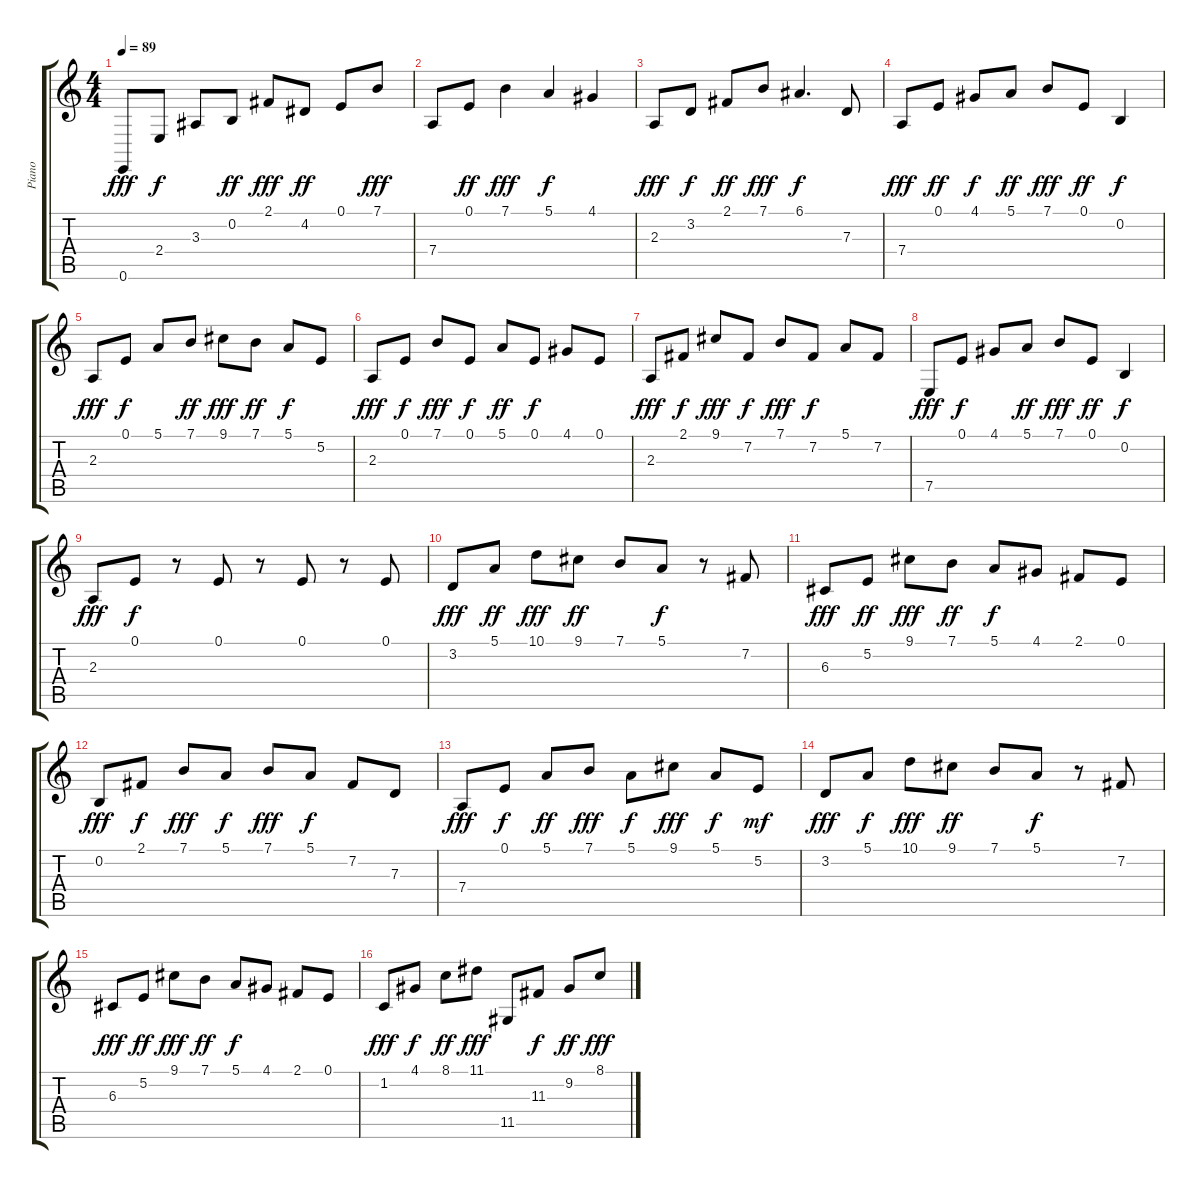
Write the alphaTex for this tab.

\track ("Piano" "Piano") {instrument acousticgrandpiano}
\staff {score tabs}
\tuning (E4 B3 G3 D3 A2 E2) {hide}
\ts (4 4)
\tempo 89
\clef g2
\ks c
0.6.8{dy fff} 2.4.8{dy f} 3.3.8 0.2.8{dy ff} 2.1.8{dy fff} 4.2.8{dy ff} 0.1.8 7.1.8{dy fff} |
7.4.8 0.1.8{dy ff} 7.1.4{dy fff} 5.1.4{dy f} 4.1.4 |
2.3.8{dy fff} 3.2.8{dy f} 2.1.8{dy ff} 7.1.8{dy fff} 6.1.4{d dy f} 7.3.8 |
7.4.8{dy fff} 0.1.8{dy ff} 4.1.8{dy f} 5.1.8{dy ff} 7.1.8{dy fff} 0.1.8{dy ff} 0.2.4{dy f} |
2.3.8{dy fff} 0.1.8{dy f} 5.1.8 7.1.8{dy ff} 9.1.8{dy fff} 7.1.8{dy ff} 5.1.8{dy f} 5.2.8 |
2.3.8{dy fff} 0.1.8{dy f} 7.1.8{dy fff} 0.1.8{dy f} 5.1.8{dy ff} 0.1.8{dy f} 4.1.8 0.1.8 |
2.3.8{dy fff} 2.1.8{dy f} 9.1.8{dy fff} 7.2.8{dy f} 7.1.8{dy fff} 7.2.8{dy f} 5.1.8 7.2.8 |
7.5.8{dy fff} 0.1.8{dy f} 4.1.8 5.1.8{dy ff} 7.1.8{dy fff} 0.1.8{dy ff} 0.2.4{dy f} |
2.3.8{dy fff} 0.1.8{dy f} r.8 0.1.8 r.8 0.1.8 r.8 0.1.8 |
3.2.8{dy fff} 5.1.8{dy ff} 10.1.8{dy fff} 9.1.8{dy ff} 7.1.8 5.1.8{dy f} r.8 7.2.8 |
6.3.8{dy fff} 5.2.8{dy ff} 9.1.8{dy fff} 7.1.8{dy ff} 5.1.8{dy f} 4.1.8 2.1.8 0.1.8 |
0.2.8{dy fff} 2.1.8{dy f} 7.1.8{dy fff} 5.1.8{dy f} 7.1.8{dy fff} 5.1.8{dy f} 7.2.8 7.3.8 |
7.4.8{dy fff} 0.1.8{dy f} 5.1.8{dy ff} 7.1.8{dy fff} 5.1.8{dy f} 9.1.8{dy fff} 5.1.8{dy f} 5.2.8{dy mf} |
3.2.8{dy fff} 5.1.8{dy f} 10.1.8{dy fff} 9.1.8{dy ff} 7.1.8 5.1.8{dy f} r.8 7.2.8 |
6.3.8{dy fff} 5.2.8{dy ff} 9.1.8{dy fff} 7.1.8{dy ff} 5.1.8{dy f} 4.1.8 2.1.8 0.1.8 |
1.2.8{dy fff} 4.1.8{dy f} 8.1.8{dy ff} 11.1.8{dy fff} 11.5.8 11.3.8{dy f} 9.2.8{dy ff} 8.1.8{dy fff}
